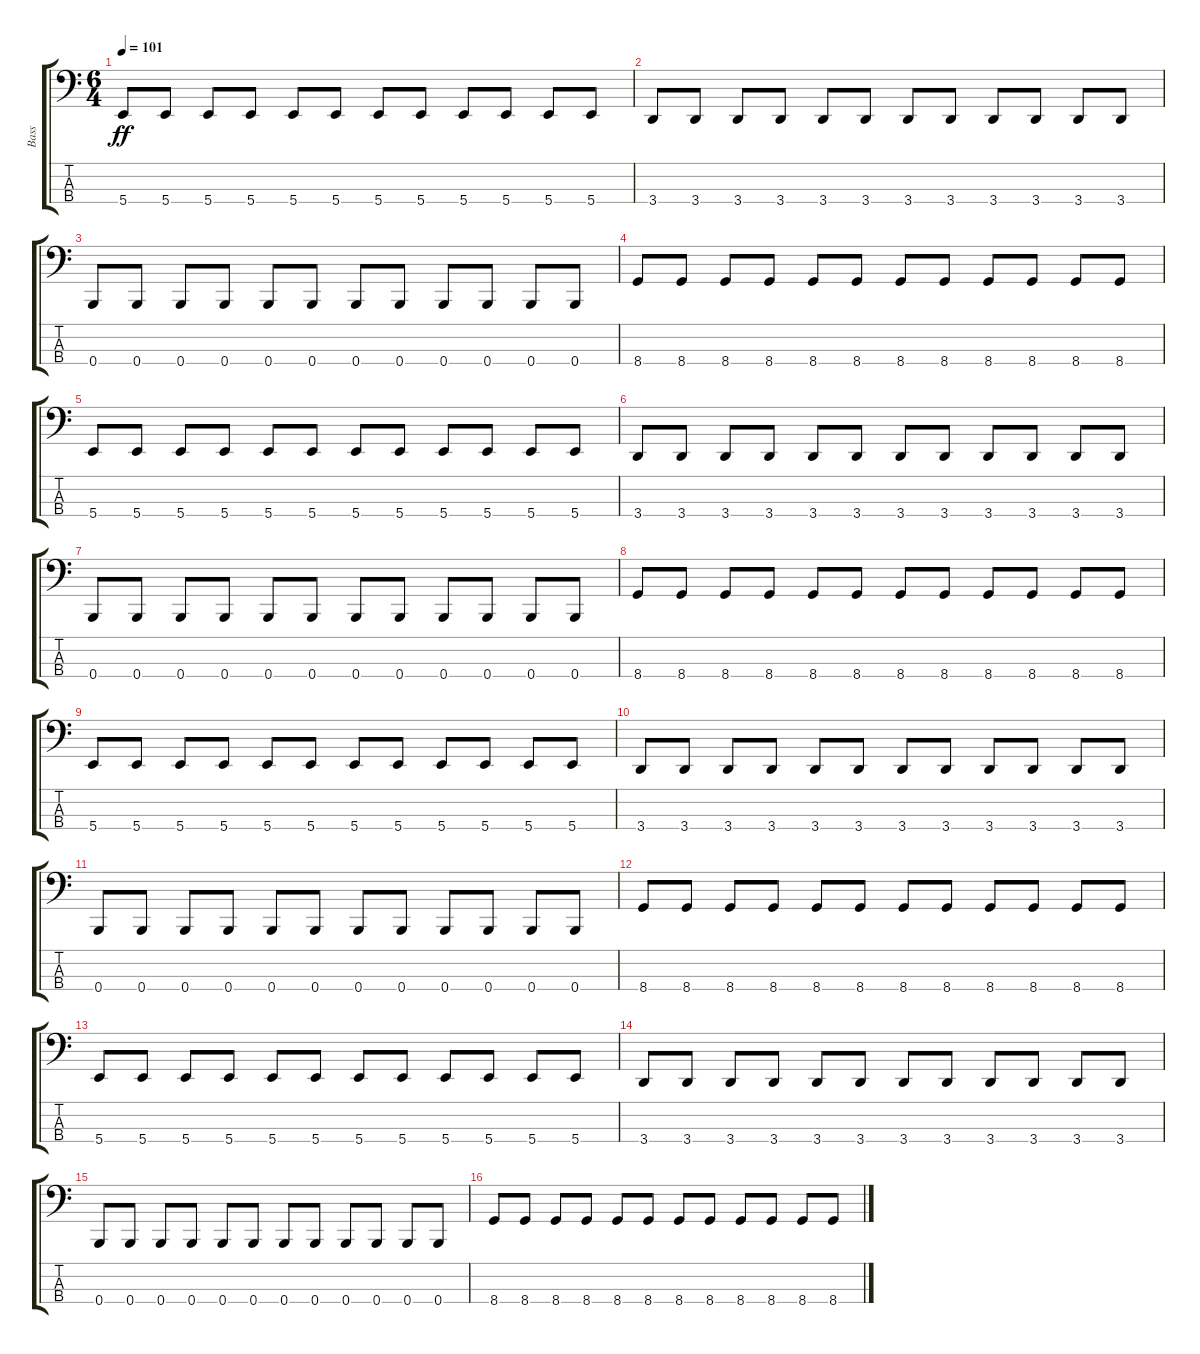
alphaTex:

\track ("Bass" "Bass") {instrument electricbasspick}
\staff {score tabs}
\tuning (E2 B1 Gb1 B0) {hide}
\ts (6 4)
\tempo 101
\clef f4
\ks c
5.4.8{dy ff} 5.4.8 5.4.8 5.4.8 5.4.8 5.4.8 5.4.8 5.4.8 5.4.8 5.4.8 5.4.8 5.4.8 |
3.4.8 3.4.8 3.4.8 3.4.8 3.4.8 3.4.8 3.4.8 3.4.8 3.4.8 3.4.8 3.4.8 3.4.8 |
0.4.8 0.4.8 0.4.8 0.4.8 0.4.8 0.4.8 0.4.8 0.4.8 0.4.8 0.4.8 0.4.8 0.4.8 |
8.4.8 8.4.8 8.4.8 8.4.8 8.4.8 8.4.8 8.4.8 8.4.8 8.4.8 8.4.8 8.4.8 8.4.8 |
5.4.8 5.4.8 5.4.8 5.4.8 5.4.8 5.4.8 5.4.8 5.4.8 5.4.8 5.4.8 5.4.8 5.4.8 |
3.4.8 3.4.8 3.4.8 3.4.8 3.4.8 3.4.8 3.4.8 3.4.8 3.4.8 3.4.8 3.4.8 3.4.8 |
0.4.8 0.4.8 0.4.8 0.4.8 0.4.8 0.4.8 0.4.8 0.4.8 0.4.8 0.4.8 0.4.8 0.4.8 |
8.4.8 8.4.8 8.4.8 8.4.8 8.4.8 8.4.8 8.4.8 8.4.8 8.4.8 8.4.8 8.4.8 8.4.8 |
5.4.8 5.4.8 5.4.8 5.4.8 5.4.8 5.4.8 5.4.8 5.4.8 5.4.8 5.4.8 5.4.8 5.4.8 |
3.4.8 3.4.8 3.4.8 3.4.8 3.4.8 3.4.8 3.4.8 3.4.8 3.4.8 3.4.8 3.4.8 3.4.8 |
0.4.8 0.4.8 0.4.8 0.4.8 0.4.8 0.4.8 0.4.8 0.4.8 0.4.8 0.4.8 0.4.8 0.4.8 |
8.4.8 8.4.8 8.4.8 8.4.8 8.4.8 8.4.8 8.4.8 8.4.8 8.4.8 8.4.8 8.4.8 8.4.8 |
5.4.8 5.4.8 5.4.8 5.4.8 5.4.8 5.4.8 5.4.8 5.4.8 5.4.8 5.4.8 5.4.8 5.4.8 |
3.4.8 3.4.8 3.4.8 3.4.8 3.4.8 3.4.8 3.4.8 3.4.8 3.4.8 3.4.8 3.4.8 3.4.8 |
0.4.8 0.4.8 0.4.8 0.4.8 0.4.8 0.4.8 0.4.8 0.4.8 0.4.8 0.4.8 0.4.8 0.4.8 |
8.4.8 8.4.8 8.4.8 8.4.8 8.4.8 8.4.8 8.4.8 8.4.8 8.4.8 8.4.8 8.4.8 8.4.8
